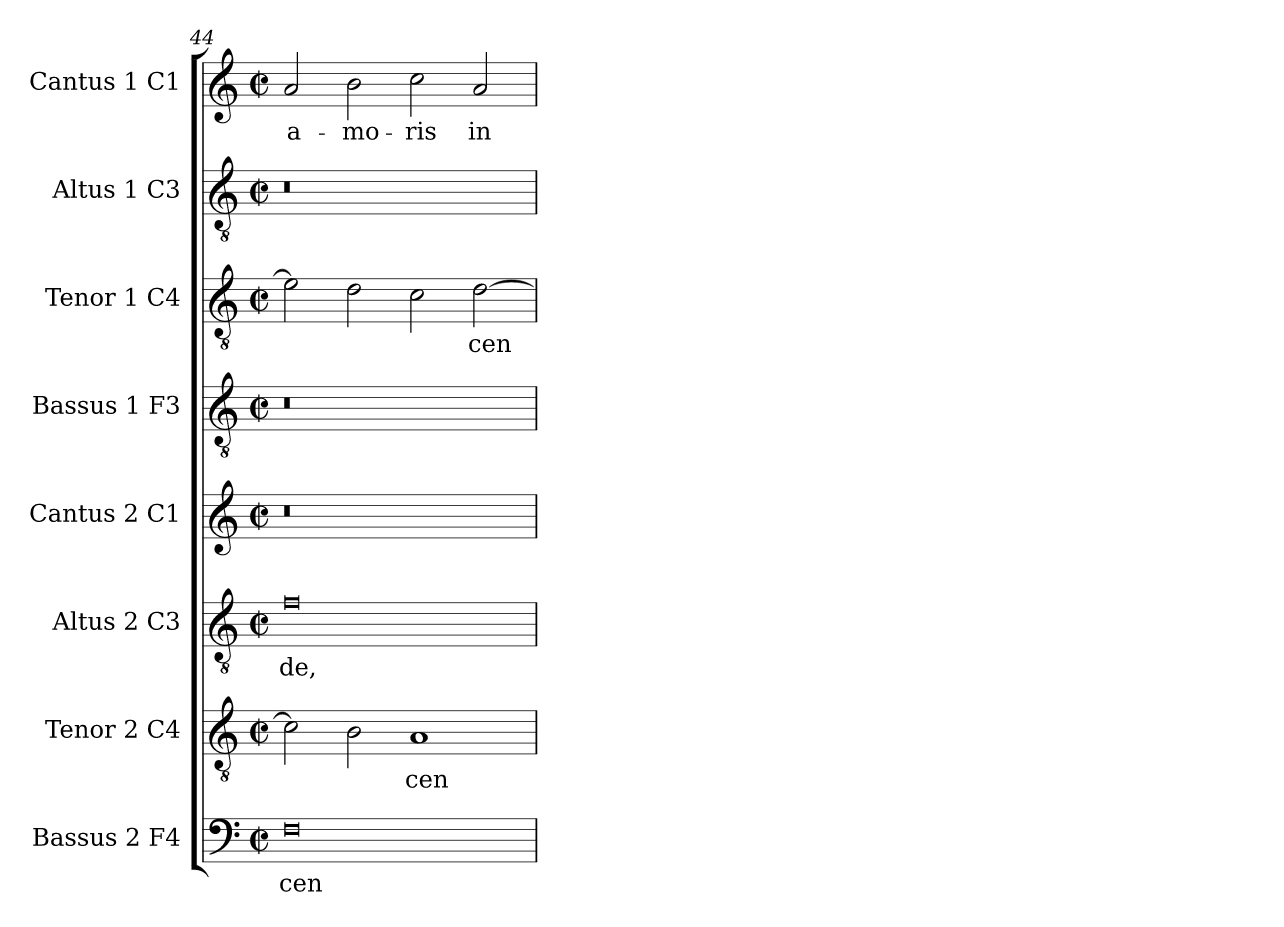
**kern	**text	**kern	**text	**kern	**text	**kern	**kern	**kern	**text	**kern	**kern	**text
*part8	*part8	*part7	*part7	*part6	*part6	*part5	*part4	*part3	*part3	*part2	*part1	*part1
*staff8	*staff8	*staff7	*staff7	*staff6	*staff6	*staff5	*staff4	*staff3	*staff3	*staff2	*staff1	*staff1
*I"Bassus 2  F4	*	*I"Tenor 2  C4	*	*I"Altus 2  C3	*	*I"Cantus 2  C1	*I"Bassus 1  F3	*I"Tenor 1  C4	*	*I"Altus 1  C3	*I"Cantus 1  C1	*
*I'B2	*	*I'T2	*	*I'A2	*	*I'C2	*I'B1	*I'T1	*	*I'A1	*I'C1	*
*clefF4	*	*clefGv2	*	*clefGv2	*	*clefG2	*clefGv2	*clefGv2	*	*clefGv2	*clefG2	*
*M2/2	*	*M2/2	*	*M2/2	*	*M2/2	*M2/2	*M2/2	*	*M2/2	*M2/2	*
*met(c|)	*	*met(c|)	*	*met(c|)	*	*met(c|)	*met(c|)	*met(c|)	*	*met(c|)	*met(c|)	*
=44	=44	=44	=44	=44	=44	=44	=44	=44	=44	=44	=44	=44
!	!LO:LY:b:cj	!	!	!	!LO:LY:b:cj	!	!	!	!	!	!	!LO:LY:b:cj
0F	-cen-	2c\]	.	0f	-de,	0r	0r	2e\]	.	0r	2a/	a-
!	!	!	!	!	!	!	!	!	!	!	!	!LO:LY:b:cj
.	.	2B\	.	.	.	.	.	2d\	.	.	2b\	-mo-
!	!	!	!LO:LY:b:cj	!	!	!	!	!	!	!	!	!LO:LY:b:cj
.	.	1A	-cen-	.	.	.	.	2c\	.	.	2cc\	-ris
!	!	!	!	!	!	!	!	!	!LO:LY:b:cj	!	!	!LO:LY:b:cj
.	.	.	.	.	.	.	.	[>2d\	-cen-	.	2a/	in
=	=	=	=	=	=	=	=	=	=	=	=	=
*-	*-	*-	*-	*-	*-	*-	*-	*-	*-	*-	*-	*-
